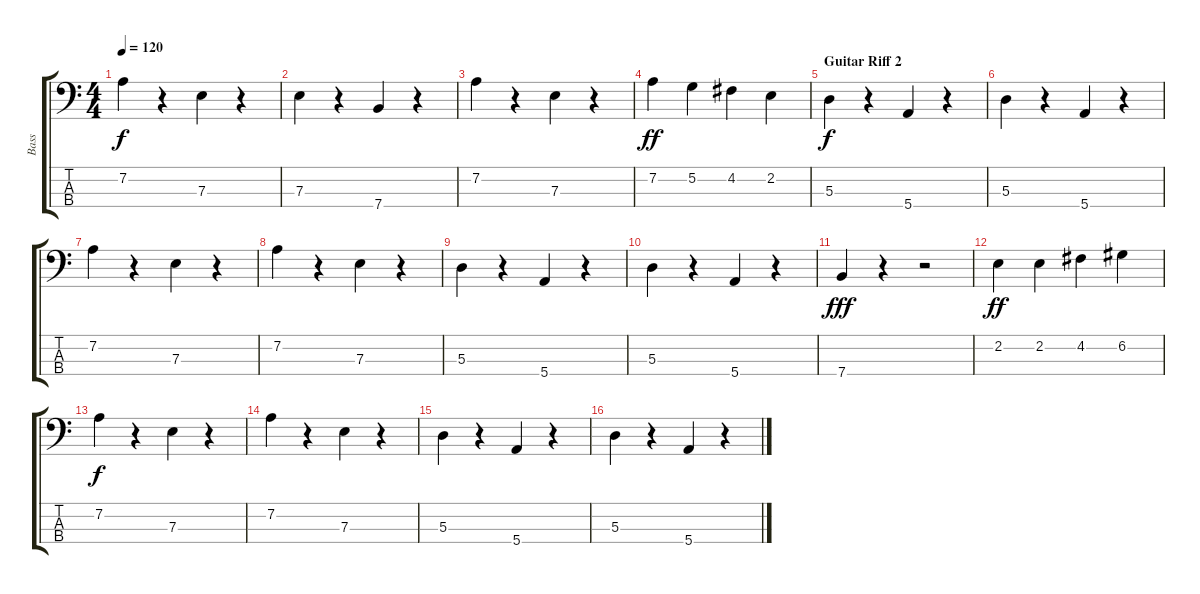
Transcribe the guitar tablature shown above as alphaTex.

\track ("Bass" "Bass") {instrument acousticbass}
\staff {score tabs}
\tuning (G2 D2 A1 E1) {hide}
\ts (4 4)
\tempo 120
\clef f4
\ks c
7.2.4{dy f} r.4 7.3.4 r.4 |
7.3.4 r.4 7.4.4 r.4 |
7.2.4 r.4 7.3.4 r.4 |
7.2.4{dy ff} 5.2.4 4.2.4 2.2.4 |
\section ("" "Guitar Riff 2")
5.3.4{dy f} r.4 5.4.4 r.4 |
5.3.4 r.4 5.4.4 r.4 |
7.2.4 r.4 7.3.4 r.4 |
7.2.4 r.4 7.3.4 r.4 |
5.3.4 r.4 5.4.4 r.4 |
5.3.4 r.4 5.4.4 r.4 |
7.4.4{dy fff} r.4 r.2 |
2.2.4{dy ff} 2.2.4 4.2.4 6.2.4 |
7.2.4{dy f} r.4 7.3.4 r.4 |
7.2.4 r.4 7.3.4 r.4 |
5.3.4 r.4 5.4.4 r.4 |
5.3.4 r.4 5.4.4 r.4
